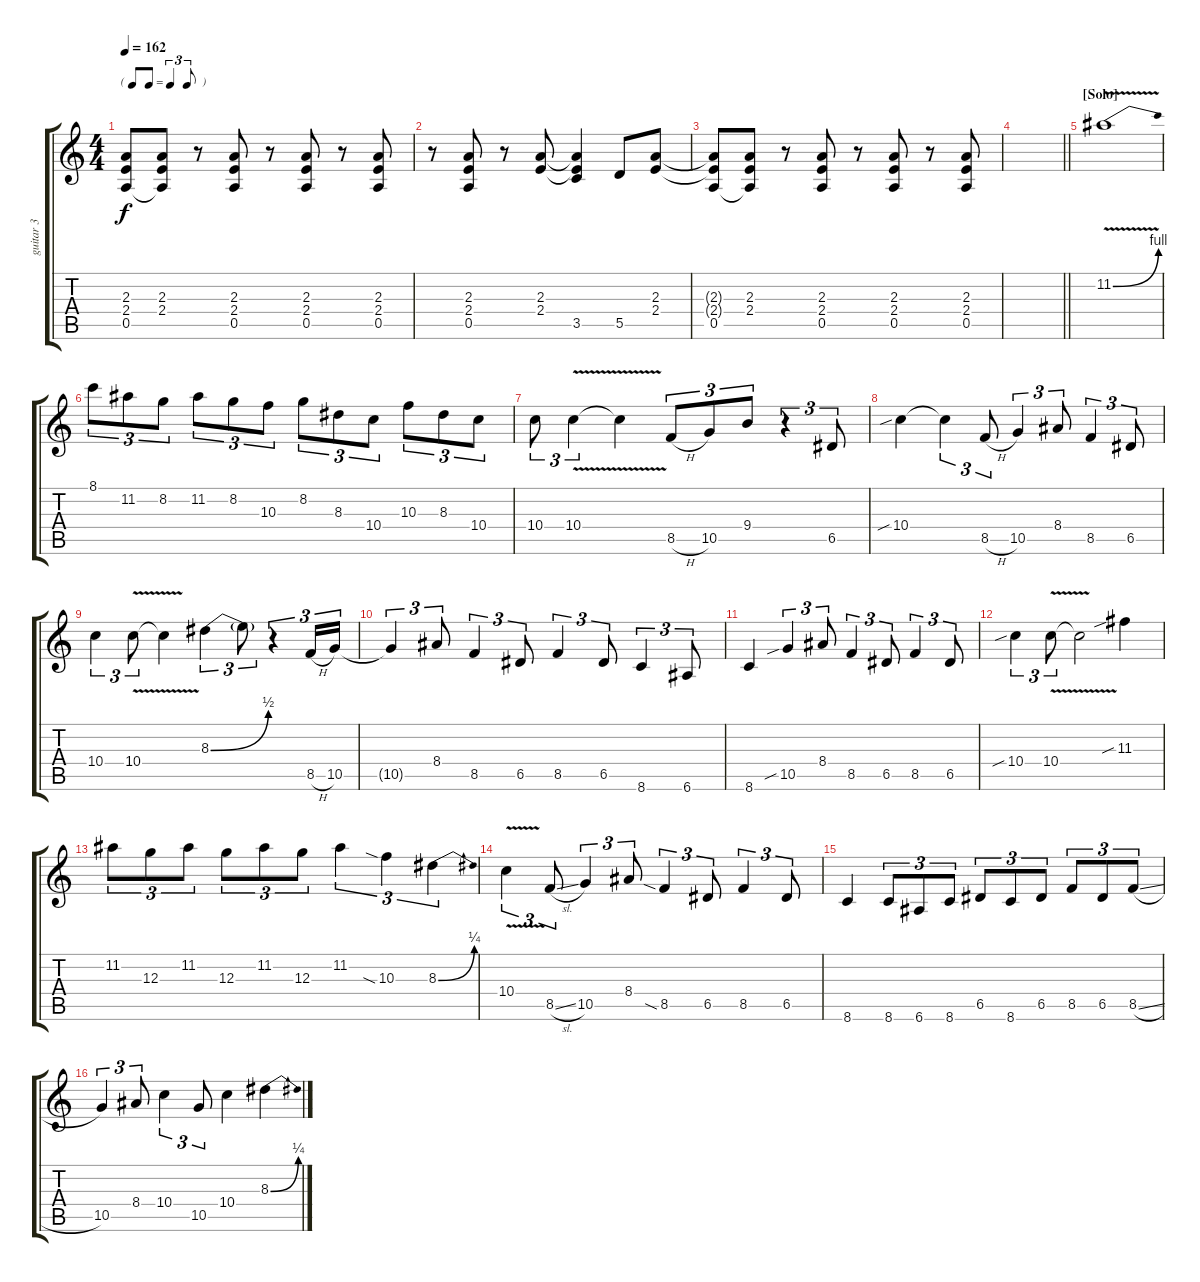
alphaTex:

\track ("guitar 3" "guitar 3") {instrument overdrivenguitar}
\staff {score tabs}
\tuning (E4 B3 G3 D3 A2 E2) {hide}
\ts (4 4)
\tf triplet8th
\tempo 162
\clef g2
\ks c
(2.3 2.4 0.5).8{dy f instrument overdrivenguitar} (2.3 2.4 0.5{t}).8 r.8 (2.3 2.4 0.5).8 r.8 (2.3 2.4 0.5).8 r.8 (2.3 2.4 0.5).8 |
r.8 (2.3 2.4 0.5).8 r.8 (2.3 2.4).8 (2.3{t} 2.4{t} 3.5).4 5.5.8 (2.3 2.4).8 |
(2.3{t} 2.4{t} 0.5).8 (2.3 2.4 0.5{t}).8 r.8 (2.3 2.4 0.5).8 r.8 (2.3 2.4 0.5).8 r.8 (2.3 2.4 0.5).8 |
\barLineRight lightlight
|
\section ("" "[Solo]")
11.2{be (bend 0 0 60 4) v}.1 |
8.1.8{tu (3 2)} 11.2.8{tu (3 2)} 8.2.8{tu (3 2)} 11.2.8{tu (3 2)} 8.2.8{tu (3 2)} 10.3.8{tu (3 2)} 8.2.8{tu (3 2)} 8.3.8{tu (3 2)} 10.4.8{tu (3 2)} 10.3.8{tu (3 2)} 8.3.8{tu (3 2)} 10.4.8{tu (3 2)} |
10.4.8{tu (3 2)} 10.4{v}.4{tu (3 2)} 10.4{t}.4 8.5{h}.8{tu (3 2)} 10.5.8{tu (3 2)} 9.4.8{tu (3 2)} r.4{tu (3 2)} 6.5.8{tu (3 2)} |
10.4{sib}.4 10.4{t}.4{tu (3 2)} 8.5{h}.8{tu (3 2)} 10.5.4{tu (3 2)} 8.4.8{tu (3 2)} 8.5.4{tu (3 2)} 6.5.8{tu (3 2)} |
10.4.4{tu (3 2)} 10.4{v}.8{tu (3 2)} 10.4{t}.4 8.3{be (bend 0 0 60 2)}.4{tu (3 2)} 8.3{t}.8{tu (3 2)} r.4{tu (3 2)} 8.5{h}.16{tu (3 2)} 10.5.16{tu (3 2)} |
10.5{t}.4{tu (3 2)} 8.4.8{tu (3 2)} 8.5.4{tu (3 2)} 6.5.8{tu (3 2)} 8.5.4{tu (3 2)} 6.5.8{tu (3 2)} 8.6.4{tu (3 2)} 6.6.8{tu (3 2)} |
8.6.4 10.5{sib}.4{tu (3 2)} 8.4.8{tu (3 2)} 8.5.4{tu (3 2)} 6.5.8{tu (3 2)} 8.5.4{tu (3 2)} 6.5.8{tu (3 2)} |
10.4{sib}.4{tu (3 2)} 10.4{v}.8{tu (3 2)} 10.4{t}.2 11.3{sib}.4 |
11.2.8{tu (3 2)} 12.3.8{tu (3 2)} 11.2.8{tu (3 2)} 12.3.8{tu (3 2)} 11.2.8{tu (3 2)} 12.3.8{tu (3 2)} 11.2.4{tu (3 2)} 10.3{sia}.4{tu (3 2)} 8.3{be (bend 0 0 60 1)}.4{tu (3 2)} |
10.4{v}.4{tu (3 2)} 8.5{sl}.8{tu (3 2)} 10.5.4{tu (3 2)} 8.4.8{tu (3 2)} 8.5{sia}.4{tu (3 2)} 6.5.8{tu (3 2)} 8.5.4{tu (3 2)} 6.5.8{tu (3 2)} |
8.6.4 8.6.8{tu (3 2)} 6.6.8{tu (3 2)} 8.6.8{tu (3 2)} 6.5.8{tu (3 2)} 8.6.8{tu (3 2)} 6.5.8{tu (3 2)} 8.5.8{tu (3 2)} 6.5.8{tu (3 2)} 8.5{sl}.8{tu (3 2)} |
10.5.4{tu (3 2)} 8.4.8{tu (3 2)} 10.4.4{tu (3 2)} 10.5.8{tu (3 2)} 10.4.4 8.3{be (bend 0 0 60 1)}.4
